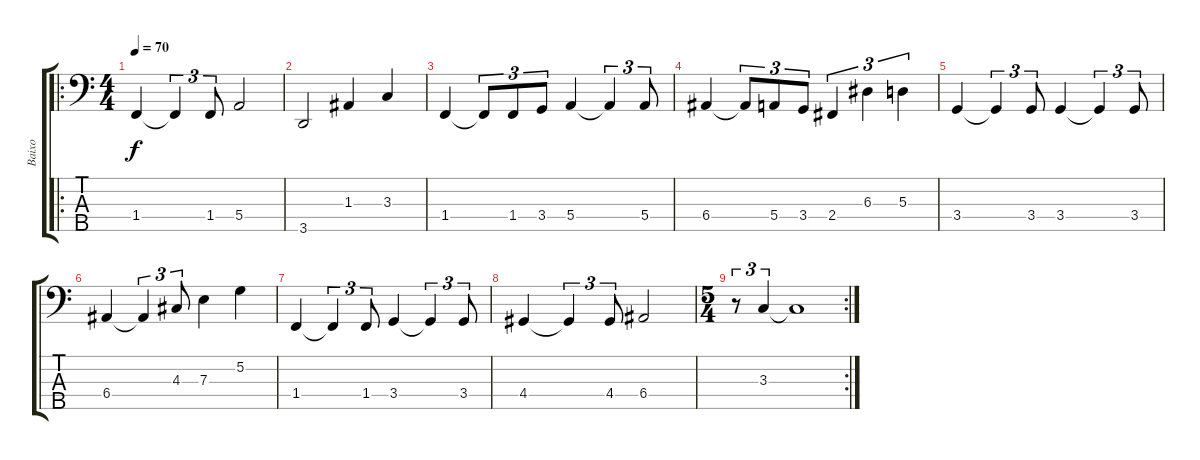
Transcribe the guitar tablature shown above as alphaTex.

\track ("Baixo" "Baixo") {instrument electricbassfinger}
\staff {score tabs}
\tuning (G2 D2 A1 E1 B0) {hide}
\ro
\ts (4 4)
\tempo 70
\clef f4
\ks c
1.4.4{dy f instrument electricbassfinger} 1.4{t}.4{tu (3 2)} 1.4.8{tu (3 2)} 5.4.2 |
3.5.2 1.3.4 3.3.4 |
1.4.4 1.4{t}.8{tu (3 2)} 1.4.8{tu (3 2)} 3.4.8{tu (3 2)} 5.4.4 5.4{t}.4{tu (3 2)} 5.4.8{tu (3 2)} |
6.4.4 6.4{t}.8{tu (3 2)} 5.4.8{tu (3 2)} 3.4.8{tu (3 2)} 2.4.4{tu (3 2)} 6.3.4{tu (3 2)} 5.3.4{tu (3 2)} |
3.4.4 3.4{t}.4{tu (3 2)} 3.4.8{tu (3 2)} 3.4.4 3.4{t}.4{tu (3 2)} 3.4.8{tu (3 2)} |
6.4.4 6.4{t}.4{tu (3 2)} 4.3.8{tu (3 2)} 7.3.4 5.2.4 |
1.4.4 1.4{t}.4{tu (3 2)} 1.4.8{tu (3 2)} 3.4.4 3.4{t}.4{tu (3 2)} 3.4.8{tu (3 2)} |
4.4.4 4.4{t}.4{tu (3 2)} 4.4.8{tu (3 2)} 6.4.2 |
\rc 2
\ts (5 4)
r.8{tu (3 2)} 3.3.4{tu (3 2)} 3.3{t}.1
